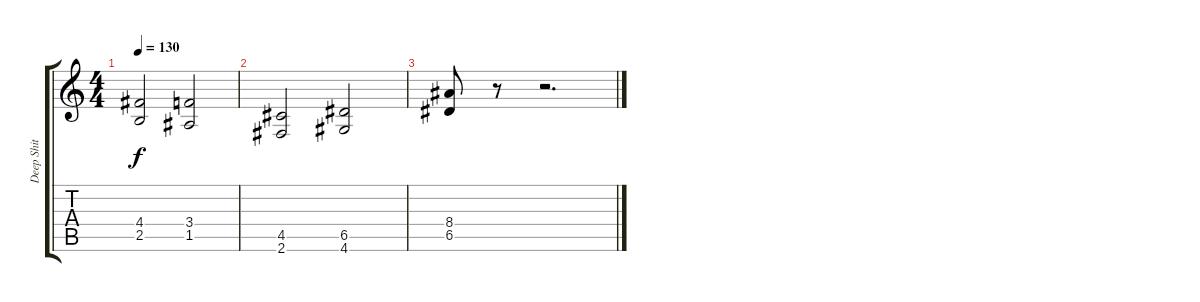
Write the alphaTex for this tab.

\track ("Deep Shit" "Deep Shit") {instrument distortionguitar}
\staff {score tabs}
\tuning (E4 B3 G3 D3 A2 E2) {hide}
\ts (4 4)
\tempo 130
\clef g2
\ks c
(4.4 2.5).2{dy f} (3.4 1.5).2 |
(4.5 2.6).2 (6.5 4.6).2 |
(8.4 6.5).8 r.8 r.2{d}
